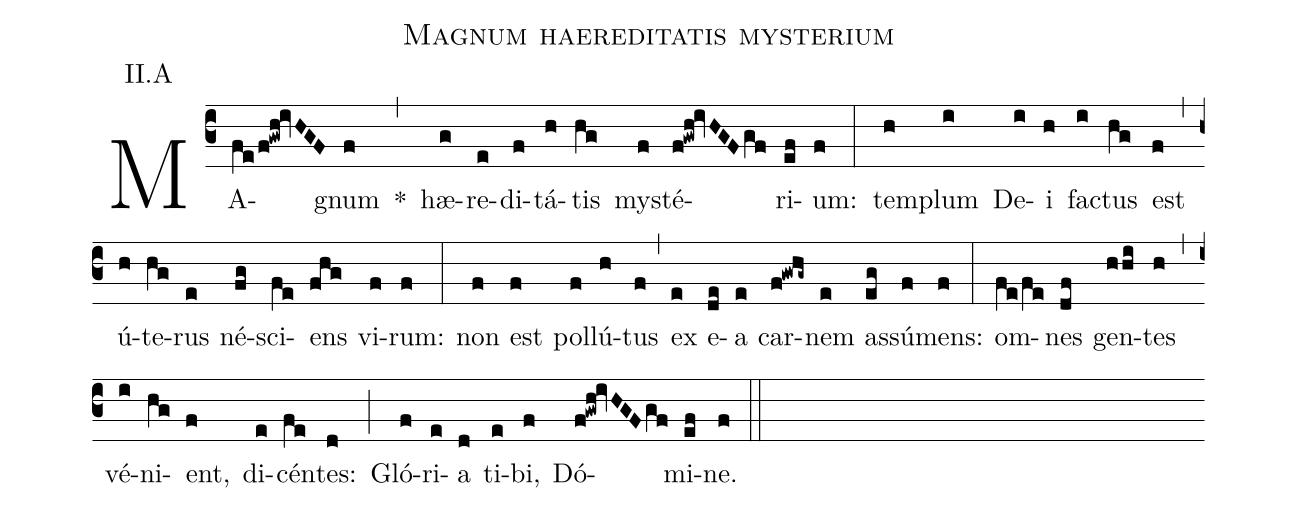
name: Magnum haereditatis mysterium;
office-part: laudes, ad Benedictus ant.;
mode: 2;
annotation: II.A;
%%
(c3)
MA(fe/f!gwh!ivHGF)gnum(f) *(,)
hæ(g)re(e)di(f)tá(h)tis(hg) my(f)sté(f!gwh!ivHGFgf)ri(ef)um:(f) (:)
tem(h)plum(i) De(i)i(h) fac(i)tus(hg) est(f) (,)
ú(h)te(hg)rus(e) né(fg)sci(fe)ens(fhg) vi(f)rum:(f) (:)
non(f) est(f) pol(f)lú(h)tus(f) (,)
ex(e) e(de)a(e) car(f!gwhg~)nem(e) as(eg)sú(f)mens:(f) (:)
om(fe/fe)nes(df) gen(h/hi)tes(h) (,)
vé(i)ni(hg)ent,(f) di(e)cén(fe)tes:(d) (;)
Gló(f)ri(e)a(d) ti(e)bi,(f) Dó(f!gwh!ivHGFgf)mi(ef)ne.(f) (::)
